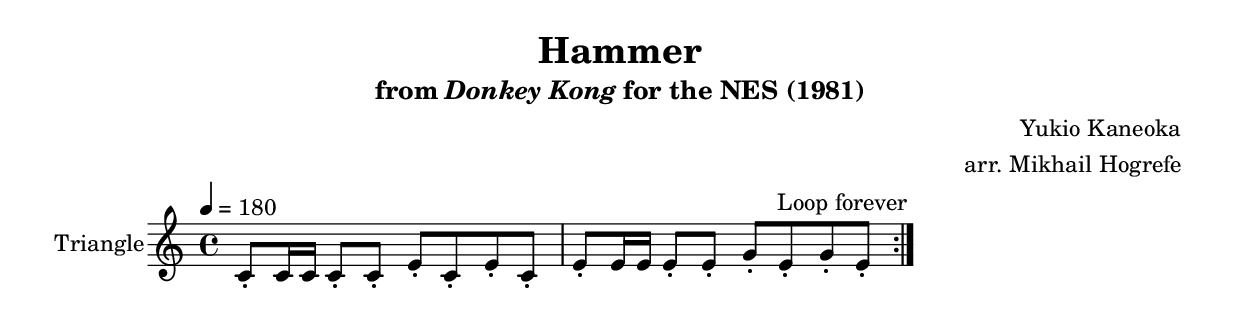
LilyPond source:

\version "2.20.0"

\book {
    \header {
        title = "Hammer"
        subtitle = \markup { "from" {\italic "Donkey Kong"} "for the NES (1981)" }
        composer = "Yukio Kaneoka"
        arranger = "arr. Mikhail Hogrefe"
    }

    \score {
        {
            \new Staff \relative c' {
                \set Staff.instrumentName = "Triangle"
                \set Staff.shortInstrumentName = "T."
\accidentalStyle modern-cautionary
\key c \major
\tempo 4 = 180
                \repeat volta 2 {
c8-. c16 c c8-. c-. e-. c-. e-. c-. |
e8-. e16 e e8-. e-. g-. e-. g-. e-. |
                }
\once \override Score.RehearsalMark.self-alignment-X = #RIGHT
\mark \markup { \fontsize #-2 "Loop forever" }
            }
        }
        \layout {
            \context {
                \Staff
                \RemoveEmptyStaves
            }
            \context {
                \DrumStaff
                \RemoveEmptyStaves
            }
        }
    }
}
